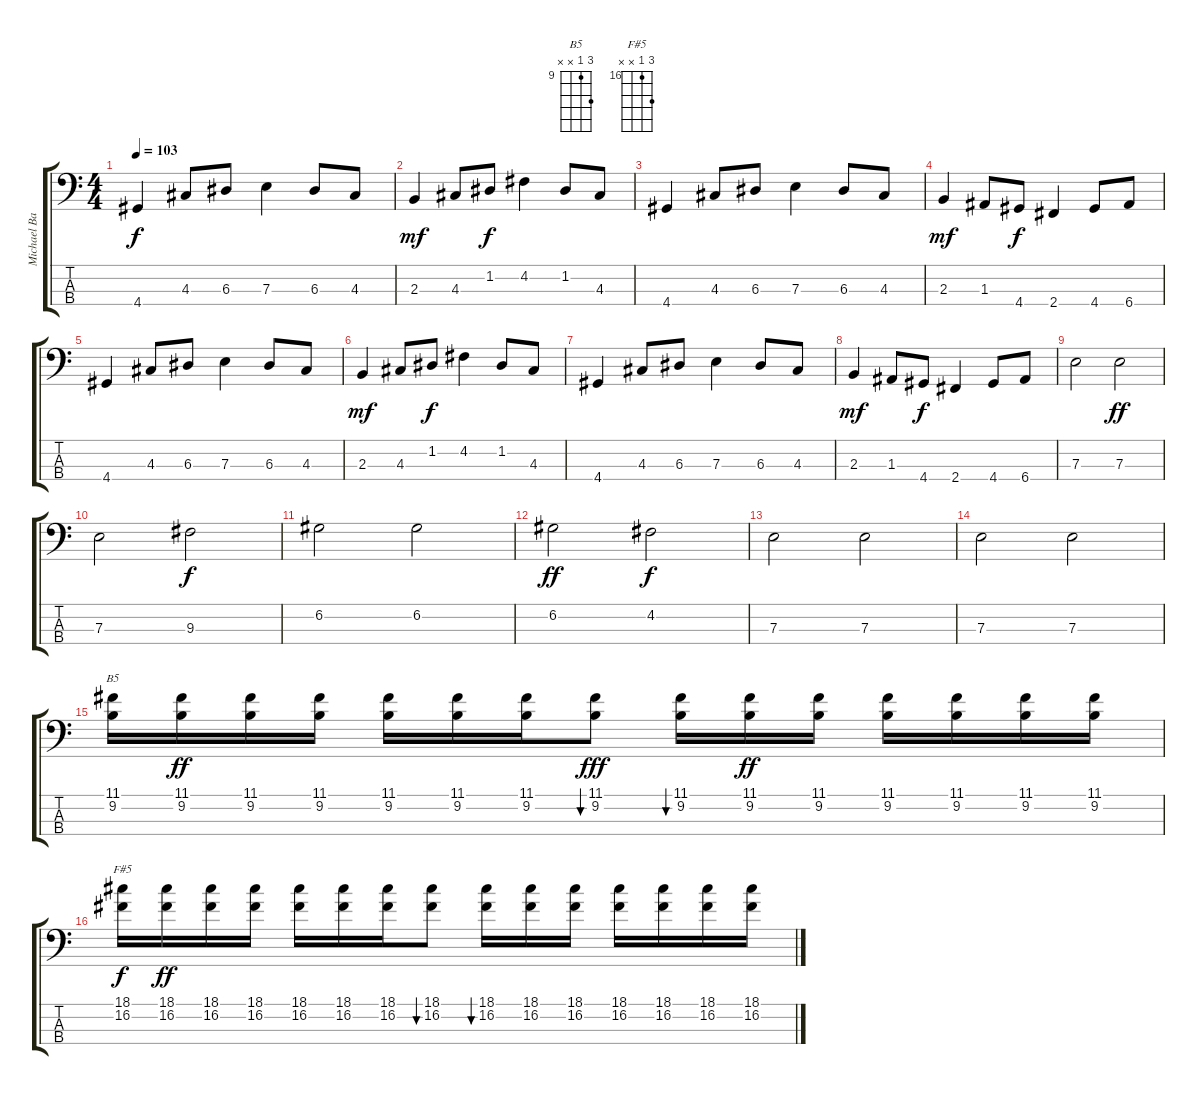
\track ("Michael Balzary \"Flea\" - Bass" "Michael Ba") {instrument electricbassfinger}
\staff {score tabs}
\tuning (G2 D2 A1 E1) {hide}
\chord ("B5" 11 9 x x) {firstfret 9}
\chord ("F#5" 18 16 x x) {firstfret 16}
\ts (4 4)
\tempo 103
\clef f4
\ks c
4.4.4{dy f} 4.3.8 6.3.8 7.3.4 6.3.8 4.3.8 |
2.3.4{dy mf} 4.3.8 1.2.8{dy f} 4.2.4 1.2.8 4.3.8 |
4.4.4 4.3.8 6.3.8 7.3.4 6.3.8 4.3.8 |
2.3.4{dy mf} 1.3.8 4.4.8{dy f} 2.4.4 4.4.8 6.4.8 |
4.4.4 4.3.8 6.3.8 7.3.4 6.3.8 4.3.8 |
2.3.4{dy mf} 4.3.8 1.2.8{dy f} 4.2.4 1.2.8 4.3.8 |
4.4.4 4.3.8 6.3.8 7.3.4 6.3.8 4.3.8 |
2.3.4{dy mf} 1.3.8 4.4.8{dy f} 2.4.4 4.4.8 6.4.8 |
7.3.2 7.3.2{dy ff} |
7.3.2 9.3.2{dy f} |
6.2.2 6.2.2 |
6.2.2{dy ff} 4.2.2{dy f} |
7.3.2 7.3.2 |
7.3.2 7.3.2 |
(11.1 9.2).16{ch "B5"} (11.1 9.2).16{dy ff} (11.1 9.2).16 (11.1 9.2).16 (11.1 9.2).16 (11.1 9.2).16 (11.1 9.2).16 (11.1 9.2).8{bu 120 dy fff} (11.1 9.2).16{bu 120} (11.1 9.2).16{dy ff} (11.1 9.2).16 (11.1 9.2).16 (11.1 9.2).16 (11.1 9.2).16 (11.1 9.2).16 |
(18.1 16.2).16{ch "F#5" dy f} (18.1 16.2).16{dy ff} (18.1 16.2).16 (18.1 16.2).16 (18.1 16.2).16 (18.1 16.2).16 (18.1 16.2).16 (18.1 16.2).8{bu 120} (18.1 16.2).16{bu 120} (18.1 16.2).16 (18.1 16.2).16 (18.1 16.2).16 (18.1 16.2).16 (18.1 16.2).16 (18.1 16.2).16
